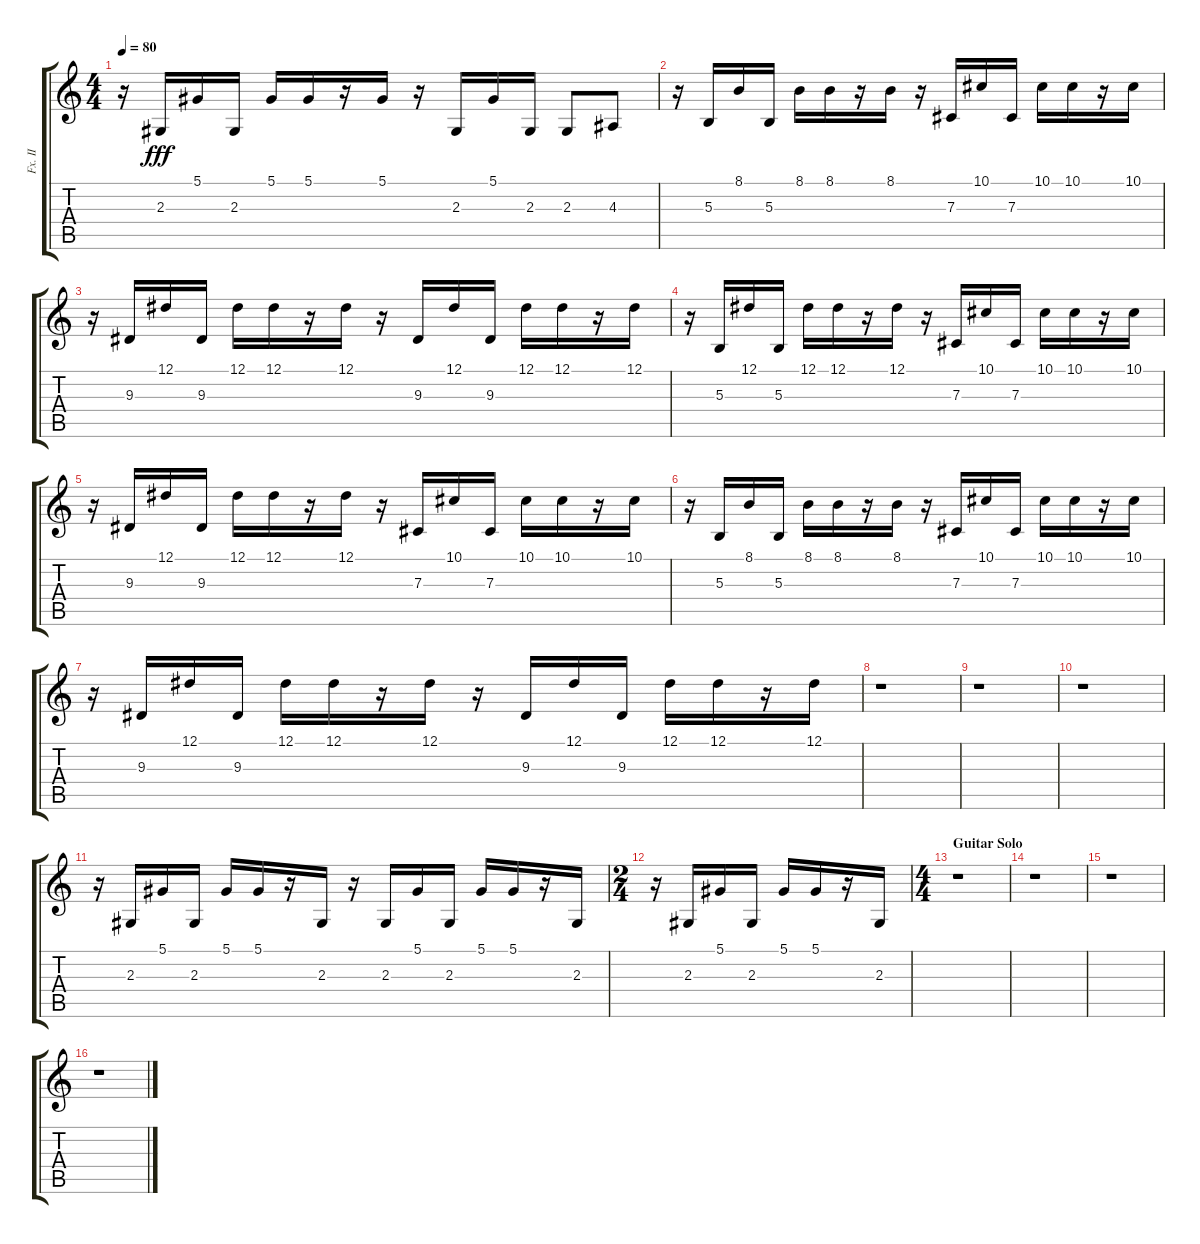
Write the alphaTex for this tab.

\track ("Fx. II" "Fx. II") {instrument xylophone}
\staff {score tabs}
\tuning (Eb4 Bb3 Gb3 Db3 Ab2 Eb2) {hide}
\ts (4 4)
\tempo 80
\clef g2
\ks c
r.16{dy fff} 2.3.16 5.1.16 2.3.16 5.1.16 5.1.16 r.16 5.1.16 r.16 2.3.16 5.1.16 2.3.16 2.3.8 4.3.8 |
r.16 5.3.16 8.1.16 5.3.16 8.1.16 8.1.16 r.16 8.1.16 r.16 7.3.16 10.1.16 7.3.16 10.1.16 10.1.16 r.16 10.1.16 |
r.16 9.3.16 12.1.16 9.3.16 12.1.16 12.1.16 r.16 12.1.16 r.16 9.3.16 12.1.16 9.3.16 12.1.16 12.1.16 r.16 12.1.16 |
r.16 5.3.16 12.1.16 5.3.16 12.1.16 12.1.16 r.16 12.1.16 r.16 7.3.16 10.1.16 7.3.16 10.1.16 10.1.16 r.16 10.1.16 |
r.16 9.3.16 12.1.16 9.3.16 12.1.16 12.1.16 r.16 12.1.16 r.16 7.3.16 10.1.16 7.3.16 10.1.16 10.1.16 r.16 10.1.16 |
r.16 5.3.16 8.1.16 5.3.16 8.1.16 8.1.16 r.16 8.1.16 r.16 7.3.16 10.1.16 7.3.16 10.1.16 10.1.16 r.16 10.1.16 |
r.16 9.3.16 12.1.16 9.3.16 12.1.16 12.1.16 r.16 12.1.16 r.16 9.3.16 12.1.16 9.3.16 12.1.16 12.1.16 r.16 12.1.16 |
r.1 |
r.1 |
r.1 |
r.16 2.3.16 5.1.16 2.3.16 5.1.16 5.1.16 r.16 2.3.16 r.16 2.3.16 5.1.16 2.3.16 5.1.16 5.1.16 r.16 2.3.16 |
\ts (2 4)
r.16 2.3.16 5.1.16 2.3.16 5.1.16 5.1.16 r.16 2.3.16 |
\ts (4 4)
\section ("" "Guitar Solo")
r.1 |
r.1 |
r.1 |
r.1
